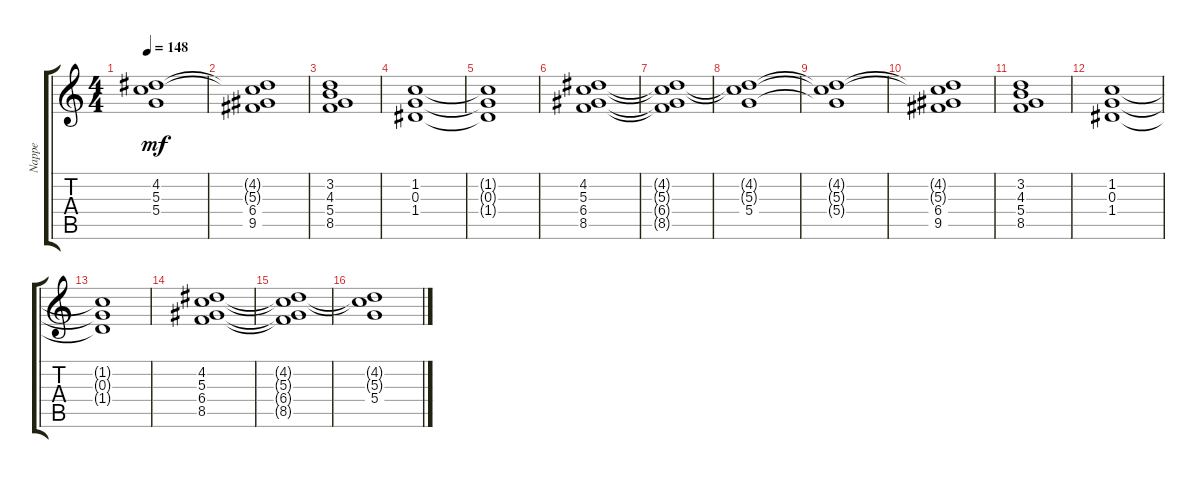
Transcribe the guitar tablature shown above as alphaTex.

\track ("Nappe" "Nappe") {instrument synthstrings1}
\staff {score tabs}
\tuning (E5 B4 G4 D4 A3 E3) {hide}
\ts (4 4)
\tempo 148
\clef g2
\ks c
(4.2{t} 5.3{t} 5.4{t}).1{dy mf} |
(4.2{t} 5.3{t} 6.4 9.5).1 |
(3.2 4.3 5.4 8.5).1 |
(1.2 0.3 1.4).1 |
(1.2{t} 0.3{t} 1.4{t}).1 |
(4.2 5.3 6.4 8.5).1 |
(4.2{t} 5.3{t} 6.4{t} 8.5{t}).1 |
(4.2{t} 5.3{t} 5.4).1 |
(4.2{t} 5.3{t} 5.4{t}).1 |
(4.2{t} 5.3{t} 6.4 9.5).1 |
(3.2 4.3 5.4 8.5).1 |
(1.2 0.3 1.4).1 |
(1.2{t} 0.3{t} 1.4{t}).1 |
(4.2 5.3 6.4 8.5).1 |
(4.2{t} 5.3{t} 6.4{t} 8.5{t}).1 |
(4.2{t} 5.3{t} 5.4).1
